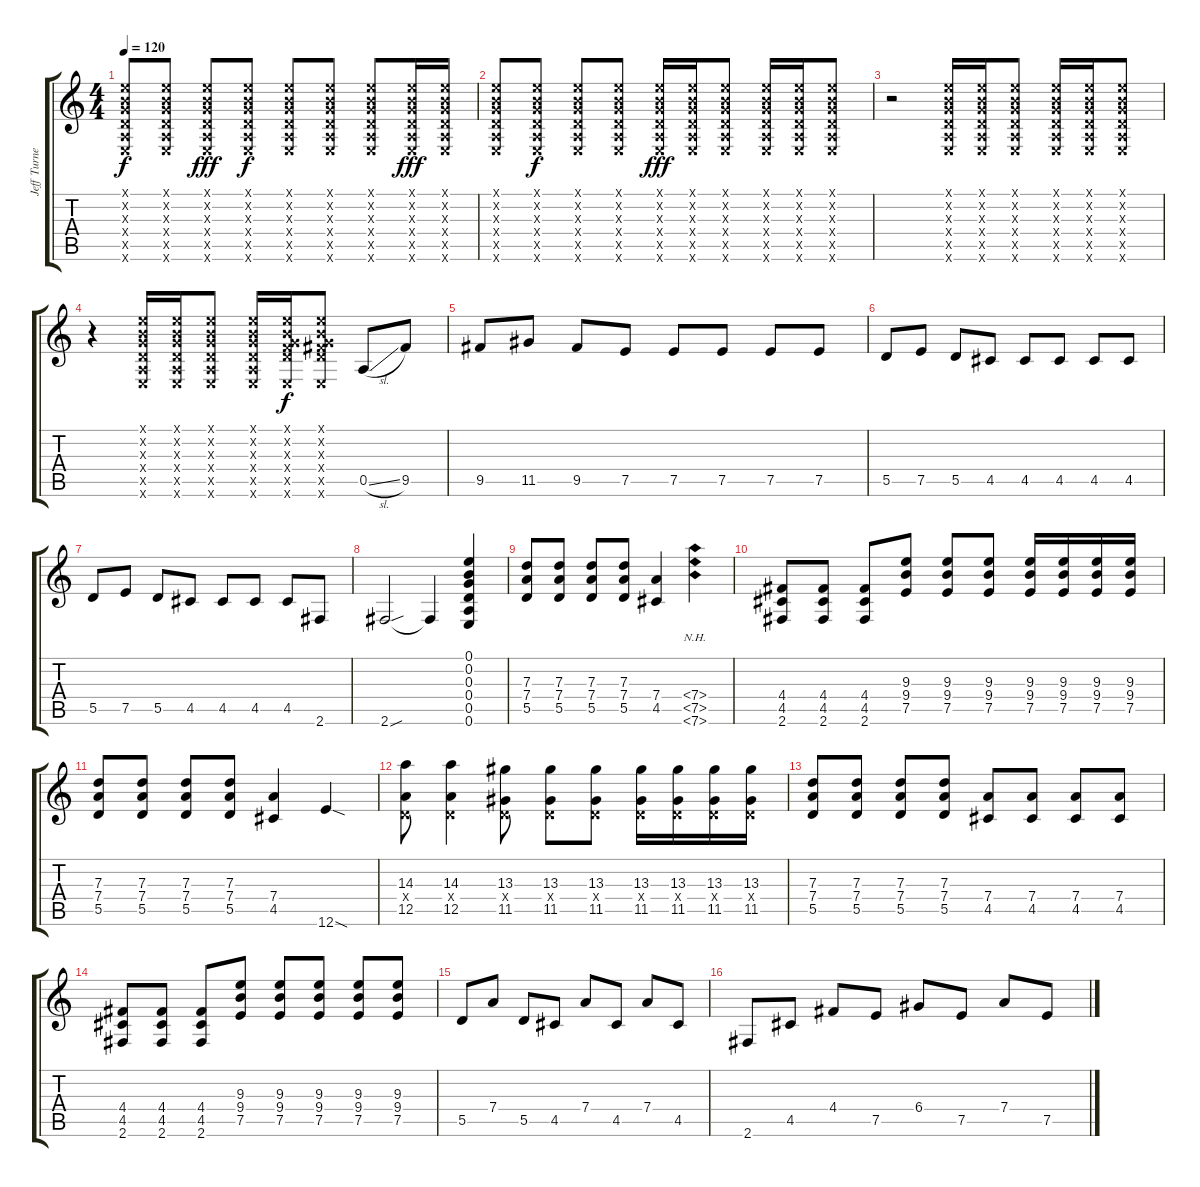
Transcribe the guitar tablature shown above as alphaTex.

\track ("Jeff Turner" "Jeff Turne") {instrument acousticguitarsteel}
\staff {score tabs}
\tuning (E4 B3 G3 D3 A2 E2) {hide}
\ts (4 4)
\tempo 120
\clef g2
\ks c
(0.1{x} 0.2{x} 0.3{x} 0.4{x} 0.5{x} 0.6{x}).8{dy f} (0.1{x} 0.2{x} 0.3{x} 0.4{x} 0.5{x} 0.6{x}).8 (0.1{x} 0.2{x} 0.3{x} 0.4{x} 0.5{x} 0.6{x}).8{dy fff} (0.1{x} 0.2{x} 0.3{x} 0.4{x} 0.5{x} 0.6{x}).8{dy f} (0.1{x} 0.2{x} 0.3{x} 0.4{x} 0.5{x} 0.6{x}).8 (0.1{x} 0.2{x} 0.3{x} 0.4{x} 0.5{x} 0.6{x}).8 (0.1{x} 0.2{x} 0.3{x} 0.4{x} 0.5{x} 0.6{x}).8 (0.1{x} 0.2{x} 0.3{x} 0.4{x} 0.5{x} 0.6{x}).16{dy fff} (0.1{x} 0.2{x} 0.3{x} 0.4{x} 0.5{x} 0.6{x}).16 |
(0.1{x} 0.2{x} 0.3{x} 0.4{x} 0.5{x} 0.6{x}).8 (0.1{x} 0.2{x} 0.3{x} 0.4{x} 0.5{x} 0.6{x}).8{dy f} (0.1{x} 0.2{x} 0.3{x} 0.4{x} 0.5{x} 0.6{x}).8 (0.1{x} 0.2{x} 0.3{x} 0.4{x} 0.5{x} 0.6{x}).8 (0.1{x} 0.2{x} 0.3{x} 0.4{x} 0.5{x} 0.6{x}).16{dy fff} (0.1{x} 0.2{x} 0.3{x} 0.4{x} 0.5{x} 0.6{x}).16 (0.1{x} 0.2{x} 0.3{x} 0.4{x} 0.5{x} 0.6{x}).8 (0.1{x} 0.2{x} 0.3{x} 0.4{x} 0.5{x} 0.6{x}).16 (0.1{x} 0.2{x} 0.3{x} 0.4{x} 0.5{x} 0.6{x}).16 (0.1{x} 0.2{x} 0.3{x} 0.4{x} 0.5{x} 0.6{x}).8 |
r.2 (0.1{x} 0.2{x} 0.3{x} 0.4{x} 0.5{x} 0.6{x}).16 (0.1{x} 0.2{x} 0.3{x} 0.4{x} 0.5{x} 0.6{x}).16 (0.1{x} 0.2{x} 0.3{x} 0.4{x} 0.5{x} 0.6{x}).8 (0.1{x} 0.2{x} 0.3{x} 0.4{x} 0.5{x} 0.6{x}).16 (0.1{x} 0.2{x} 0.3{x} 0.4{x} 0.5{x} 0.6{x}).16 (0.1{x} 0.2{x} 0.3{x} 0.4{x} 0.5{x} 0.6{x}).8 |
r.4 (0.1{x} 0.2{x} 0.3{x} 0.4{x} 0.5{x} 0.6{x}).16 (0.1{x} 0.2{x} 0.3{x} 0.4{x} 0.5{x} 0.6{x}).16 (0.1{x} 0.2{x} 0.3{x} 0.4{x} 0.5{x} 0.6{x}).8 (0.1{x} 0.2{x} 0.3{x} 0.4{x} 0.5{x} 0.6{x}).16 (0.1{x} 0.2{x} 0.3{x} 0.4{x} 8.5{x} 0.6{x}).16{dy f} (0.1{x} 0.2{x} 0.3{x} 0.4{x} 9.5{x} 0.6{x}).8 0.5{sl}.8 9.5.8 |
9.5.8 11.5.8 9.5.8 7.5.8 7.5.8 7.5.8 7.5.8 7.5.8 |
5.5.8 7.5.8 5.5.8 4.5.8 4.5.8 4.5.8 4.5.8 4.5.8 |
5.5.8 7.5.8 5.5.8 4.5.8 4.5.8 4.5.8 4.5.8 2.6.8 |
2.6{sou}.2 2.6{t}.4 (0.1 0.2 0.3 0.4 0.5 0.6).4 |
(7.3 7.4 5.5).8 (7.3 7.4 5.5).8 (7.3 7.4 5.5).8 (7.3 7.4 5.5).8 (7.4 4.5).4 (7.4{nh} 7.5{nh} 7.6{nh}).4 |
(4.4 4.5 2.6).8 (4.4 4.5 2.6).8 (4.4 4.5 2.6).8 (9.3 9.4 7.5).8 (9.3 9.4 7.5).8 (9.3 9.4 7.5).8 (9.3 9.4 7.5).16 (9.3 9.4 7.5).16 (9.3 9.4 7.5).16 (9.3 9.4 7.5).16 |
(7.3 7.4 5.5).8 (7.3 7.4 5.5).8 (7.3 7.4 5.5).8 (7.3 7.4 5.5).8 (7.4 4.5).4 12.6{sod}.4 |
(14.3 0.4{x} 12.5).8 (14.3 0.4{x} 12.5).4 (13.3 0.4{x} 11.5).8 (13.3 0.4{x} 11.5).8 (13.3 0.4{x} 11.5).8 (13.3 0.4{x} 11.5).16 (13.3 0.4{x} 11.5).16 (13.3 0.4{x} 11.5).16 (13.3 0.4{x} 11.5).16 |
(7.3 7.4 5.5).8 (7.3 7.4 5.5).8 (7.3 7.4 5.5).8 (7.3 7.4 5.5).8 (7.4 4.5).8 (7.4 4.5).8 (7.4 4.5).8 (7.4 4.5).8 |
(4.4 4.5 2.6).8 (4.4 4.5 2.6).8 (4.4 4.5 2.6).8 (9.3 9.4 7.5).8 (9.3 9.4 7.5).8 (9.3 9.4 7.5).8 (9.3 9.4 7.5).8 (9.3 9.4 7.5).8 |
5.5.8 7.4.8 5.5.8 4.5.8 7.4.8 4.5.8 7.4.8 4.5.8 |
2.6.8 4.5.8 4.4.8 7.5.8 6.4.8 7.5.8 7.4.8 7.5.8
